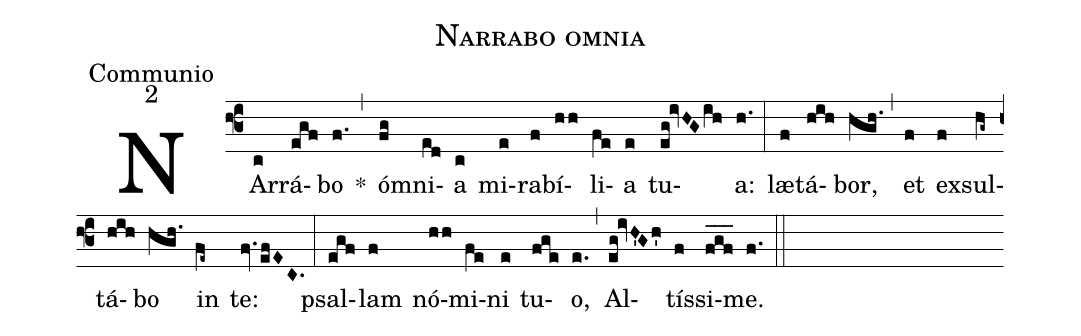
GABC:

name:Narrabo omnia;
office-part:Communio;
mode:2;
%%
(f3) NAr(c)rá(egf)bo(f.) *(,) óm(fg)ni(ed)a(c) mi(e)ra(f)bí(hh)li(fe)a(e) tu(eg!ivHGih)a:(h.) (:)
læ(f)tá(hih)bor,(hgh.) (,) et(f) ex(f)sul(hg~)tá(hih)bo(hgh.) in(fe~) te:(fv.efEC.) (:)
psal(egf)lam(f) nó(hh)mi(fe)ni(e) tu(fge)o,(e.) (,) Al(eg!ivH'Gh')tís(f)si(fgf___)me.(f.) (::)
